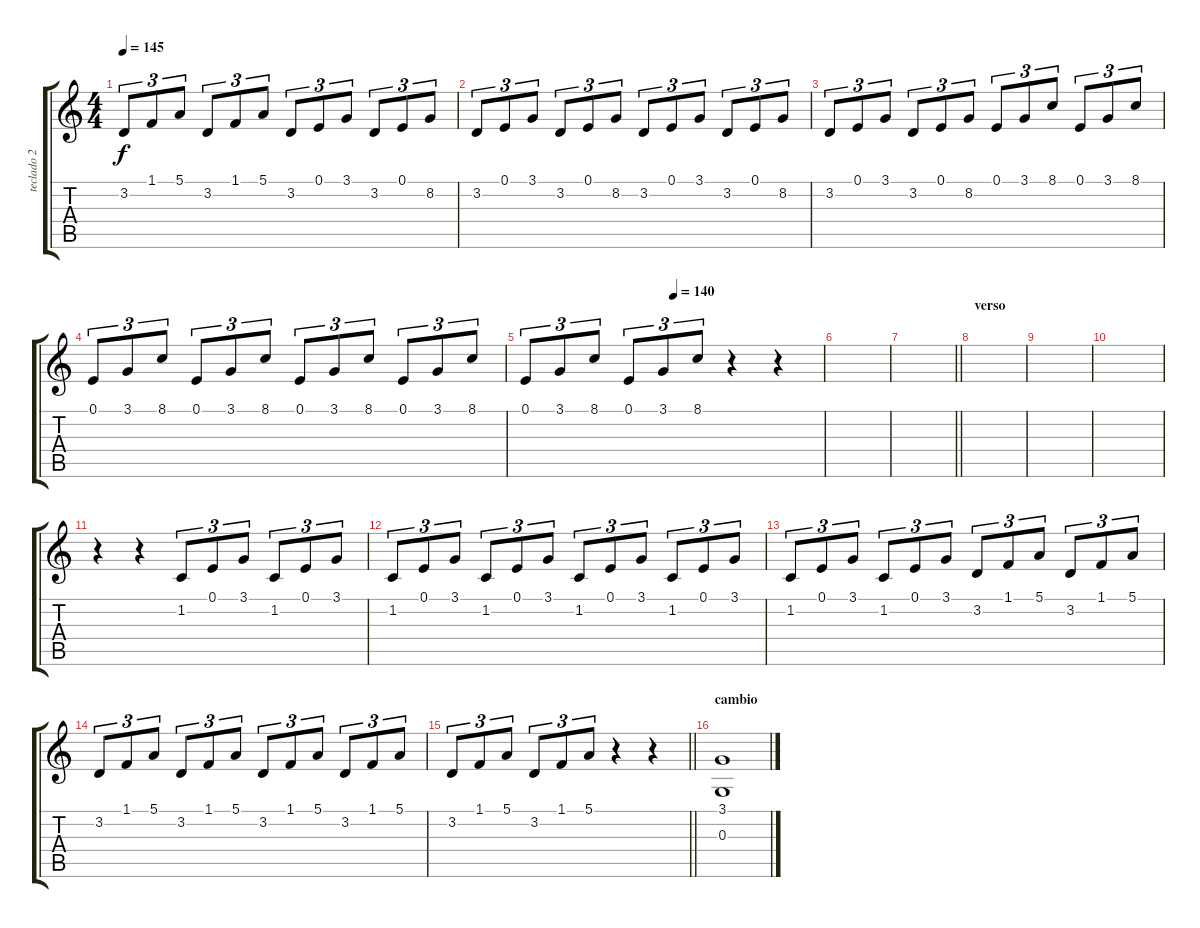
\track ("teclado 2" "teclado 2") {instrument stringensemble1}
\staff {score tabs}
\tuning (E4 B3 G3 D3 A2 E2) {hide}
\ts (4 4)
\tempo 145
\clef g2
\ks c
3.2.8{tu (3 2) dy f} 1.1.8{tu (3 2)} 5.1.8{tu (3 2)} 3.2.8{tu (3 2)} 1.1.8{tu (3 2)} 5.1.8{tu (3 2)} 3.2.8{tu (3 2)} 0.1.8{tu (3 2)} 3.1.8{tu (3 2)} 3.2.8{tu (3 2)} 0.1.8{tu (3 2)} 8.2.8{tu (3 2)} |
3.2.8{tu (3 2)} 0.1.8{tu (3 2)} 3.1.8{tu (3 2)} 3.2.8{tu (3 2)} 0.1.8{tu (3 2)} 8.2.8{tu (3 2)} 3.2.8{tu (3 2)} 0.1.8{tu (3 2)} 3.1.8{tu (3 2)} 3.2.8{tu (3 2)} 0.1.8{tu (3 2)} 8.2.8{tu (3 2)} |
3.2.8{tu (3 2)} 0.1.8{tu (3 2)} 3.1.8{tu (3 2)} 3.2.8{tu (3 2)} 0.1.8{tu (3 2)} 8.2.8{tu (3 2)} 0.1.8{tu (3 2)} 3.1.8{tu (3 2)} 8.1.8{tu (3 2)} 0.1.8{tu (3 2)} 3.1.8{tu (3 2)} 8.1.8{tu (3 2)} |
0.1.8{tu (3 2)} 3.1.8{tu (3 2)} 8.1.8{tu (3 2)} 0.1.8{tu (3 2)} 3.1.8{tu (3 2)} 8.1.8{tu (3 2)} 0.1.8{tu (3 2)} 3.1.8{tu (3 2)} 8.1.8{tu (3 2)} 0.1.8{tu (3 2)} 3.1.8{tu (3 2)} 8.1.8{tu (3 2)} |
\tempo (140 0.5)
0.1.8{tu (3 2)} 3.1.8{tu (3 2)} 8.1.8{tu (3 2)} 0.1.8{tu (3 2)} 3.1.8{tu (3 2)} 8.1.8{tu (3 2)} r.4 r.4 |
|
\barLineRight lightlight
|
\section ("" "verso")
|
|
|
r.4 r.4 1.2.8{tu (3 2)} 0.1.8{tu (3 2)} 3.1.8{tu (3 2)} 1.2.8{tu (3 2)} 0.1.8{tu (3 2)} 3.1.8{tu (3 2)} |
1.2.8{tu (3 2)} 0.1.8{tu (3 2)} 3.1.8{tu (3 2)} 1.2.8{tu (3 2)} 0.1.8{tu (3 2)} 3.1.8{tu (3 2)} 1.2.8{tu (3 2)} 0.1.8{tu (3 2)} 3.1.8{tu (3 2)} 1.2.8{tu (3 2)} 0.1.8{tu (3 2)} 3.1.8{tu (3 2)} |
1.2.8{tu (3 2)} 0.1.8{tu (3 2)} 3.1.8{tu (3 2)} 1.2.8{tu (3 2)} 0.1.8{tu (3 2)} 3.1.8{tu (3 2)} 3.2.8{tu (3 2)} 1.1.8{tu (3 2)} 5.1.8{tu (3 2)} 3.2.8{tu (3 2)} 1.1.8{tu (3 2)} 5.1.8{tu (3 2)} |
3.2.8{tu (3 2)} 1.1.8{tu (3 2)} 5.1.8{tu (3 2)} 3.2.8{tu (3 2)} 1.1.8{tu (3 2)} 5.1.8{tu (3 2)} 3.2.8{tu (3 2)} 1.1.8{tu (3 2)} 5.1.8{tu (3 2)} 3.2.8{tu (3 2)} 1.1.8{tu (3 2)} 5.1.8{tu (3 2)} |
\barLineRight lightlight
3.2.8{tu (3 2)} 1.1.8{tu (3 2)} 5.1.8{tu (3 2)} 3.2.8{tu (3 2)} 1.1.8{tu (3 2)} 5.1.8{tu (3 2)} r.4 r.4 |
\section ("" "cambio")
(3.1 0.3).1{instrument stringensemble1}
